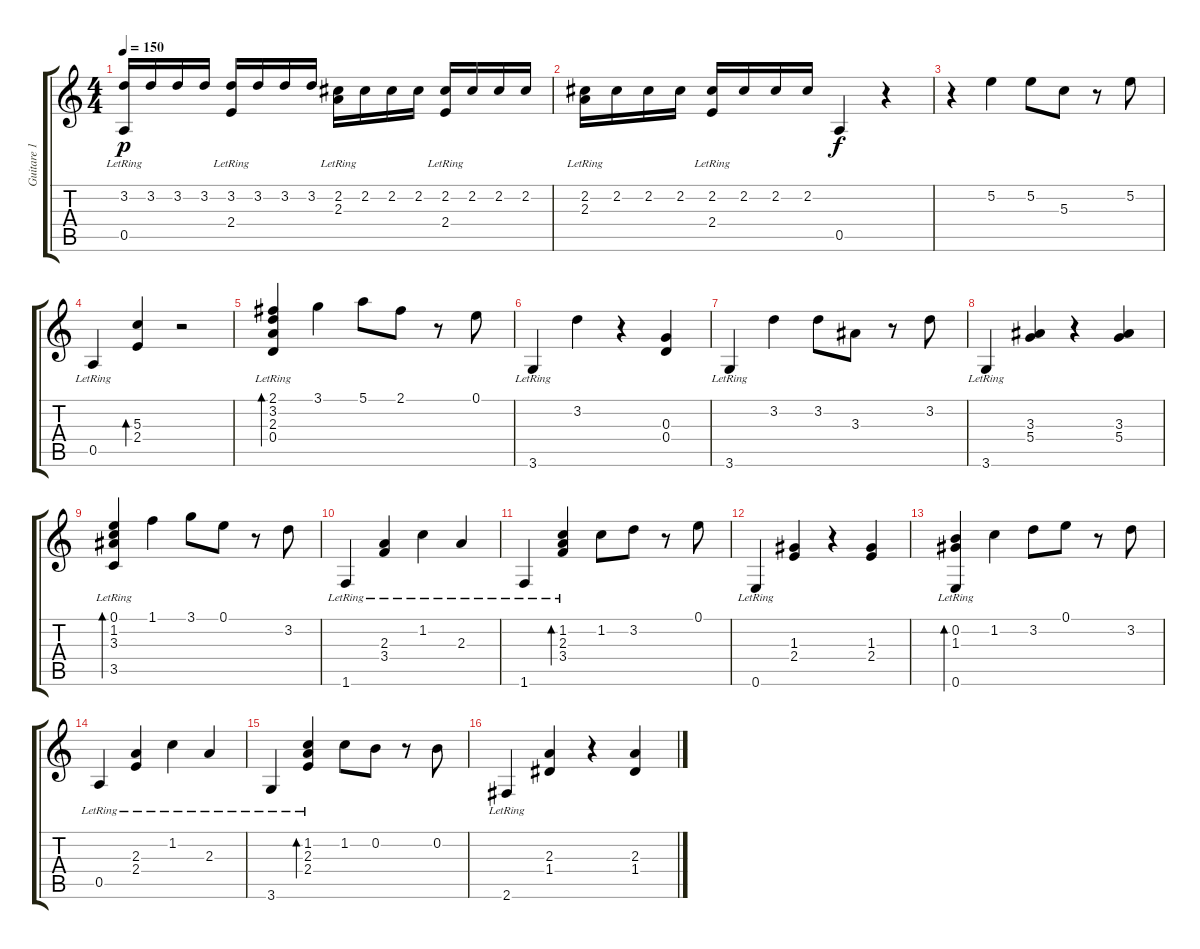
\track ("Guitare 1" "Guitare 1") {instrument acousticguitarnylon}
\staff {score tabs}
\tuning (E4 B3 G3 D3 A2 E2) {hide}
\ts (4 4)
\tempo 150
\clef g2
\ks c
(3.2 0.5{lr}).16{dy p} 3.2.16 3.2.16 3.2.16 (3.2 2.4{lr}).16 3.2.16 3.2.16 3.2.16 (2.2 2.3{lr}).16 2.2.16 2.2.16 2.2.16 (2.2 2.4{lr}).16 2.2.16 2.2.16 2.2.16 |
(2.2 2.3{lr}).16 2.2.16 2.2.16 2.2.16 (2.2 2.4{lr}).16 2.2.16 2.2.16 2.2.16 0.5.4{dy f} r.4 |
r.4 5.2.4 5.2.8 5.3.8 r.8 5.2.8 |
0.5{lr}.4 (5.3 2.4).4{bd 480} r.2 |
(2.1 3.2{lr} 2.3{lr} 0.4{lr}).4{bd 480} 3.1.4 5.1.8 2.1.8 r.8 0.1.8 |
3.6{lr}.4 3.2.4 r.4 (0.3 0.4).4 |
3.6{lr}.4 3.2.4 3.2.8 3.3.8 r.8 3.2.8 |
3.6{lr}.4 (3.3 5.4).4 r.4 (3.3 5.4).4 |
(0.1 1.2{lr} 3.3{lr} 3.5{lr}).4{bd 480} 1.1.4 3.1.8 0.1.8 r.8 3.2.8 |
1.6{lr}.4 (2.3{lr} 3.4{lr}).4 1.2{lr}.4 2.3{lr}.4 |
1.6{lr}.4 (1.2 2.3{lr} 3.4{lr}).4{bd 480} 1.2.8 3.2.8 r.8 0.1.8 |
0.6{lr}.4 (1.3 2.4).4 r.4 (1.3 2.4).4 |
(0.2 1.3{lr} 0.6{lr}).4{bd 480} 1.2.4 3.2.8 0.1.8 r.8 3.2.8 |
0.5{lr}.4 (2.3{lr} 2.4{lr}).4 1.2{lr}.4 2.3{lr}.4 |
3.6{lr}.4 (1.2 2.3{lr} 2.4{lr}).4{bd 480} 1.2.8 0.2.8 r.8 0.2.8 |
2.6{lr}.4 (2.3 1.4).4 r.4 (2.3 1.4).4
